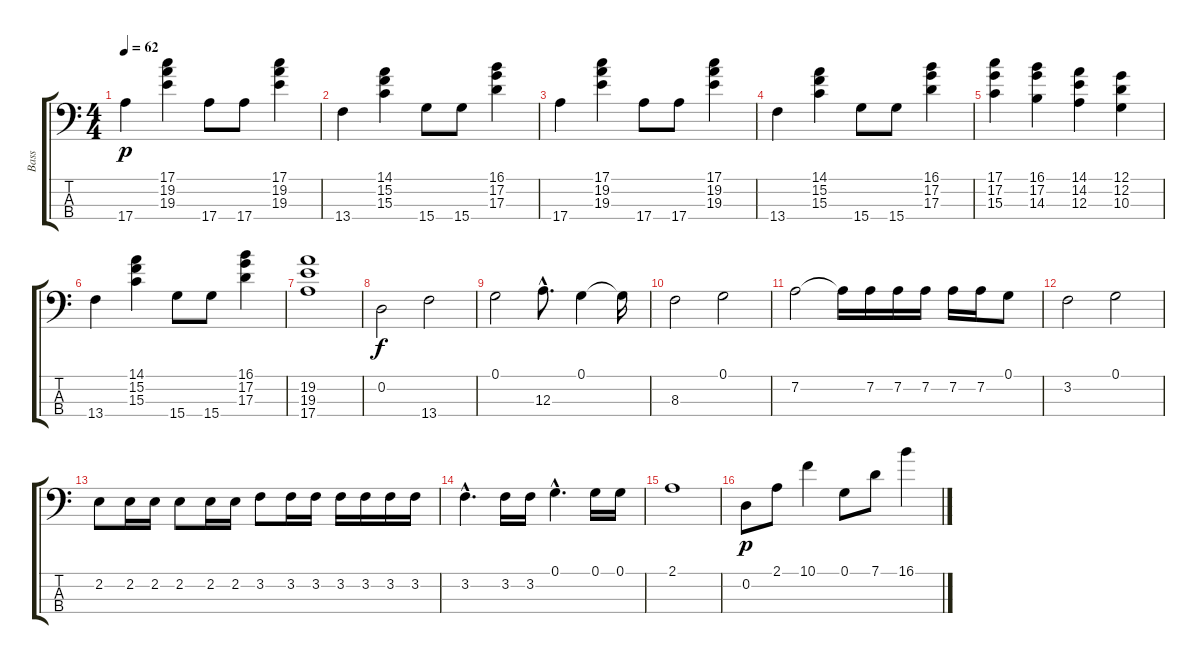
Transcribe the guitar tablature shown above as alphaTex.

\track ("Bass" "Bass") {instrument acousticbass}
\staff {score tabs}
\tuning (G2 D2 A1 E1) {hide}
\ts (4 4)
\tempo 62
\clef f4
\ks c
17.4.4{dy p} (17.1 19.2 19.3).4 17.4.8 17.4.8 (17.1 19.2 19.3).4 |
13.4.4 (14.1 15.2 15.3).4 15.4.8 15.4.8 (16.1 17.2 17.3).4 |
17.4.4 (17.1 19.2 19.3).4 17.4.8 17.4.8 (17.1 19.2 19.3).4 |
13.4.4 (14.1 15.2 15.3).4 15.4.8 15.4.8 (16.1 17.2 17.3).4 |
(17.1 17.2 15.3).4 (16.1 17.2 14.3).4 (14.1 14.2 12.3).4 (12.1 12.2 10.3).4 |
13.4.4 (14.1 15.2 15.3).4 15.4.8 15.4.8 (16.1 17.2 17.3).4 |
(19.2 19.3 17.4).1 |
0.2.2{dy f} 13.4.2 |
0.1.2 12.3{hac}.8{d} 0.1.4 0.1{t}.16 |
8.3.2 0.1.2 |
7.2.2 7.2{t}.16 7.2.16 7.2.16 7.2.16 7.2.16 7.2.16 0.1.8 |
3.2.2 0.1.2 |
2.2.8 2.2.16 2.2.16 2.2.8 2.2.16 2.2.16 3.2.8 3.2.16 3.2.16 3.2.16 3.2.16 3.2.16 3.2.16 |
3.2{hac}.4{d} 3.2.16 3.2.16 0.1{hac}.4{d} 0.1.16 0.1.16 |
2.1.1 |
0.2.8{dy p} 2.1.8 10.1.4 0.1.8 7.1.8 16.1.4
